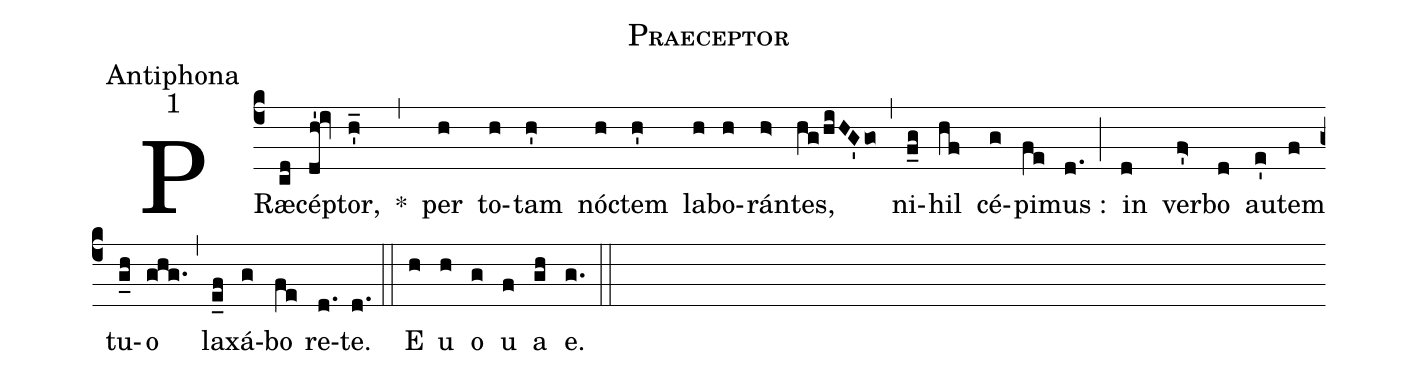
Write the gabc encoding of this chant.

name:Praeceptor;
office-part:Antiphona;
mode:1;
%%
(c4) PRæ(cd)cé(dh'!iv)ptor,(h'_) *(,) per(h) to(h)tam(h') nó(h)ctem(h') la(h)bo(h)rán(h>)tes,(hg/hiHG'go) (,) ni(f_g)hil(hf) cé(g)pi(fe)mus :(d.) (;) in(d) ver(f>')bo(d) au(e')tem(f) tu(g_h)o(ghg.) (,) lax(e_f)á(g)bo(fe) re(d.)te.(d.) (::) E(h) u(h) o(g) u(f) a(gh) e.(g.) (::)
